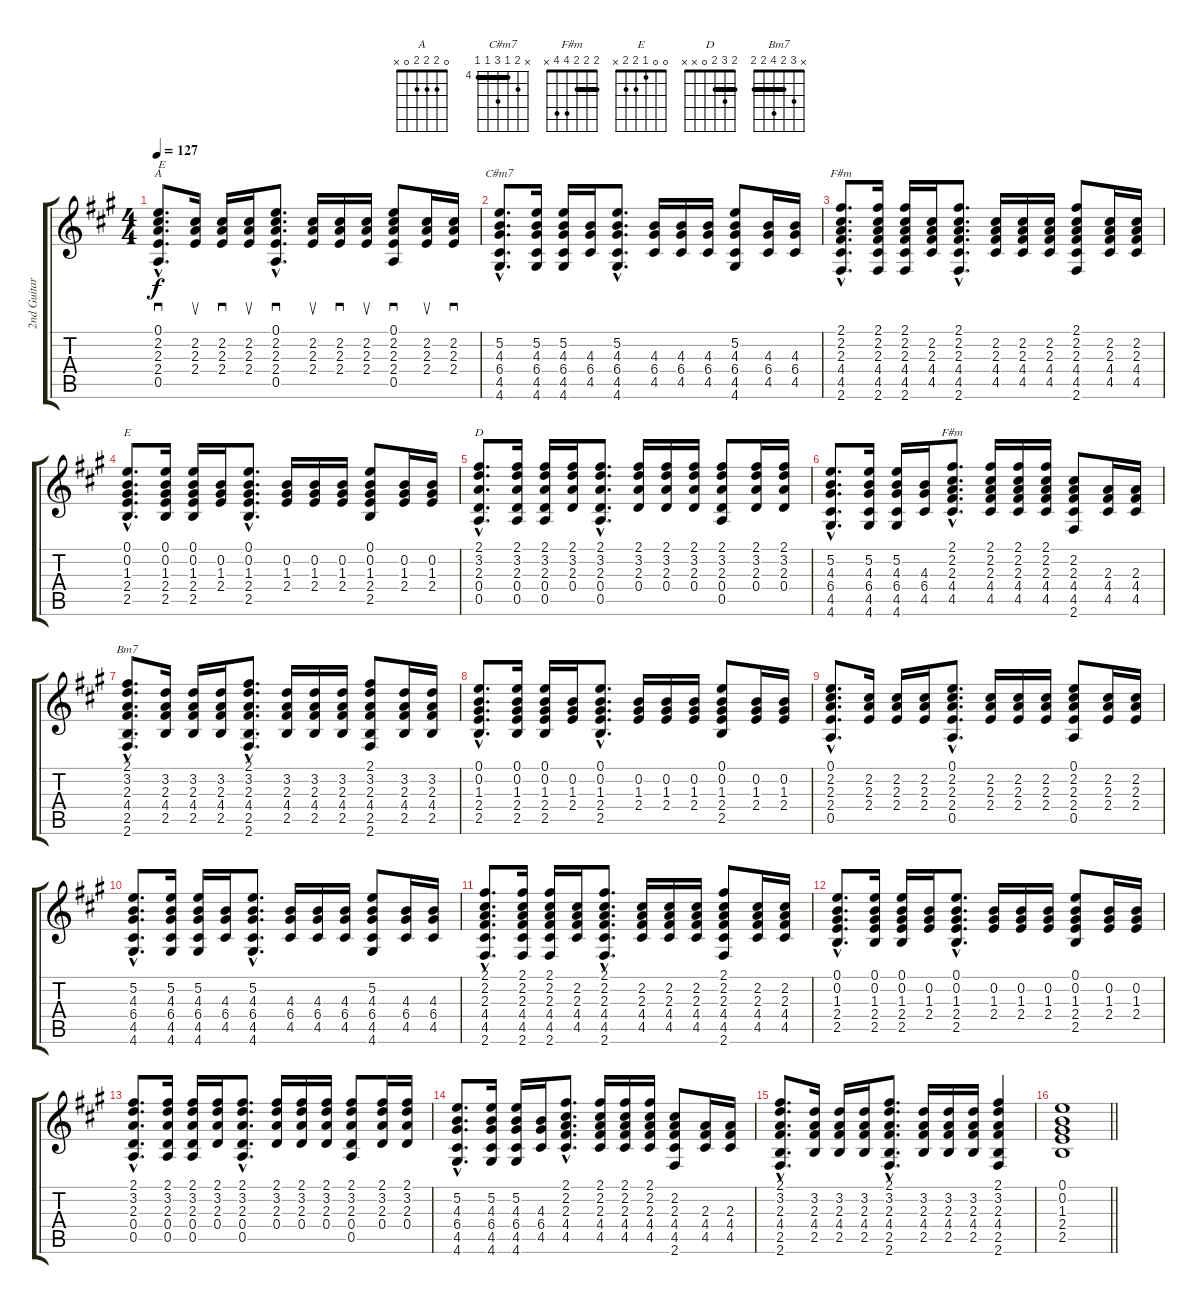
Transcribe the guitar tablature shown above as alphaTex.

\track ("2nd Guitar" "2nd Guitar") {instrument acousticguitarnylon}
\staff {score tabs}
\tuning (E4 B3 G3 D3 A2 E2) {hide}
\chord ("A" 0 2 2 2 0 x)
\chord ("C#m7" x 5 4 6 4 4) {firstfret 4 barre 4}
\chord ("F#m" x 2 2 4 4 2) {barre 2}
\chord ("E" 0 0 1 2 2 x)
\chord ("D" 2 3 2 0 x x) {barre 2}
\chord ("F#m" 2 2 2 4 4 x) {barre 2}
\chord ("Bm7" x 3 2 4 2 2) {barre 2}
\ts (4 4)
\tempo 127
\clef g2
\ks a
(0.1{hac} 2.2 2.3{hac} 2.4{hac} 0.5{hac}).8{d sd ch "A" txt "E" dy f volume 14} (2.2 2.3 2.4).16{su} (2.2 2.3 2.4).16{sd} (2.2 2.3 2.4).16{su} (0.1{hac} 2.2{hac} 2.3{hac} 2.4{hac} 0.5{hac}).8{d sd} (2.2 2.3 2.4).16{su} (2.2 2.3 2.4).16{sd} (2.2 2.3 2.4).16{su} (0.1 2.2 2.3 2.4 0.5).8{sd} (2.2 2.3 2.4).16{su} (2.2 2.3 2.4).16{sd} |
(5.2 4.3{hac} 6.4{hac} 4.5{hac} 4.6{hac}).8{d ch "C#m7"} (5.2 4.3 6.4 4.5 4.6).16 (5.2 4.3 6.4 4.5 4.6).16 (4.3 6.4 4.5).16 (5.2{hac} 4.3{hac} 6.4{hac} 4.5{hac} 4.6{hac}).8{d} (4.3 6.4 4.5).16 (4.3 6.4 4.5).16 (4.3 6.4 4.5).16 (5.2 4.3 6.4 4.5 4.6).8 (4.3 6.4 4.5).16 (4.3 6.4 4.5).16 |
(2.1{hac} 2.2 2.3{hac} 4.4{hac} 4.5{hac} 2.6{hac}).8{d ch "F#m"} (2.1 2.2 2.3 4.4 4.5 2.6).16 (2.1 2.2 2.3 4.4 4.5 2.6).16 (2.2 2.3 4.4 4.5).16 (2.1{hac} 2.2{hac} 2.3{hac} 4.4{hac} 4.5{hac} 2.6{hac}).8{d} (2.2 2.3 4.4 4.5).16 (2.2 2.3 4.4 4.5).16 (2.2 2.3 4.4 4.5).16 (2.1 2.2 2.3 4.4 4.5 2.6).8 (2.2 2.3 4.4 4.5).16 (2.2 2.3 4.4 4.5).16 |
(0.1{hac} 0.2 1.3{hac} 2.4{hac} 2.5{hac}).8{d ch "E"} (0.1 0.2 1.3 2.4 2.5).16 (0.1 0.2 1.3 2.4 2.5).16 (0.2 1.3 2.4).16 (0.1{hac} 0.2{hac} 1.3{hac} 2.4{hac} 2.5{hac}).8{d} (0.2 1.3 2.4).16 (0.2 1.3 2.4).16 (0.2 1.3 2.4).16 (0.1 0.2 1.3 2.4 2.5).8 (0.2 1.3 2.4).16 (0.2 1.3 2.4).16 |
(2.1{hac} 3.2 2.3{hac} 0.4{hac} 0.5{hac}).8{d ch "D"} (2.1 3.2 2.3 0.4 0.5).16 (2.1 3.2 2.3 0.4 0.5).16 (2.1 3.2 2.3 0.4).16 (2.1{hac} 3.2{hac} 2.3{hac} 0.4{hac} 0.5{hac}).8{d} (2.1 3.2 2.3 0.4).16 (2.1 3.2 2.3 0.4).16 (2.1 3.2 2.3 0.4).16 (2.1 3.2 2.3 0.4 0.5).8 (2.1 3.2 2.3 0.4).16 (2.1 3.2 2.3 0.4).16 |
(5.2 4.3{hac} 6.4{hac} 4.5{hac} 4.6{hac}).8{d} (5.2 4.3 6.4 4.5 4.6).16 (5.2 4.3 6.4 4.5 4.6).16 (4.3 6.4 4.5).16 (2.1{hac} 2.2{hac} 2.3{hac} 4.4{hac} 4.5{hac}).8{d ch "F#m"} (2.1 2.2 2.3 4.4 4.5).16 (2.1 2.2 2.3 4.4 4.5).16 (2.1 2.2 2.3 4.4 4.5).16 (2.2 2.3 4.4 4.5 2.6).8 (2.3 4.4 4.5).16 (2.3 4.4 4.5).16 |
(2.1{hac} 3.2 2.3{hac} 4.4{hac} 2.5{hac} 2.6{hac}).8{d ch "Bm7"} (3.2 2.3 4.4 2.5).16 (3.2 2.3 4.4 2.5).16 (3.2 2.3 4.4 2.5).16 (2.1{hac} 3.2 2.3{hac} 4.4{hac} 2.5{hac} 2.6{hac}).8{d} (3.2 2.3 4.4 2.5).16 (3.2 2.3 4.4 2.5).16 (3.2 2.3 4.4 2.5).16 (2.1 3.2 2.3 4.4 2.5 2.6).8 (3.2 2.3 4.4 2.5).16 (3.2 2.3 4.4 2.5).16 |
(0.1{hac} 0.2 1.3{hac} 2.4{hac} 2.5{hac}).8{d} (0.1 0.2 1.3 2.4 2.5).16 (0.1 0.2 1.3 2.4 2.5).16 (0.2 1.3 2.4).16 (0.1{hac} 0.2{hac} 1.3{hac} 2.4{hac} 2.5{hac}).8{d} (0.2 1.3 2.4).16 (0.2 1.3 2.4).16 (0.2 1.3 2.4).16 (0.1 0.2 1.3 2.4 2.5).8 (0.2 1.3 2.4).16 (0.2 1.3 2.4).16 |
(0.1{hac} 2.2 2.3{hac} 2.4{hac} 0.5{hac}).8{d} (2.2 2.3 2.4).16 (2.2 2.3 2.4).16 (2.2 2.3 2.4).16 (0.1{hac} 2.2{hac} 2.3{hac} 2.4{hac} 0.5{hac}).8{d} (2.2 2.3 2.4).16 (2.2 2.3 2.4).16 (2.2 2.3 2.4).16 (0.1 2.2 2.3 2.4 0.5).8 (2.2 2.3 2.4).16 (2.2 2.3 2.4).16 |
(5.2 4.3{hac} 6.4{hac} 4.5{hac} 4.6{hac}).8{d} (5.2 4.3 6.4 4.5 4.6).16 (5.2 4.3 6.4 4.5 4.6).16 (4.3 6.4 4.5).16 (5.2{hac} 4.3{hac} 6.4{hac} 4.5{hac} 4.6{hac}).8{d} (4.3 6.4 4.5).16 (4.3 6.4 4.5).16 (4.3 6.4 4.5).16 (5.2 4.3 6.4 4.5 4.6).8 (4.3 6.4 4.5).16 (4.3 6.4 4.5).16 |
(2.1{hac} 2.2 2.3{hac} 4.4{hac} 4.5{hac} 2.6{hac}).8{d} (2.1 2.2 2.3 4.4 4.5 2.6).16 (2.1 2.2 2.3 4.4 4.5 2.6).16 (2.2 2.3 4.4 4.5).16 (2.1{hac} 2.2{hac} 2.3{hac} 4.4{hac} 4.5{hac} 2.6{hac}).8{d} (2.2 2.3 4.4 4.5).16 (2.2 2.3 4.4 4.5).16 (2.2 2.3 4.4 4.5).16 (2.1 2.2 2.3 4.4 4.5 2.6).8 (2.2 2.3 4.4 4.5).16 (2.2 2.3 4.4 4.5).16 |
(0.1{hac} 0.2 1.3{hac} 2.4{hac} 2.5{hac}).8{d} (0.1 0.2 1.3 2.4 2.5).16 (0.1 0.2 1.3 2.4 2.5).16 (0.2 1.3 2.4).16 (0.1{hac} 0.2{hac} 1.3{hac} 2.4{hac} 2.5{hac}).8{d} (0.2 1.3 2.4).16 (0.2 1.3 2.4).16 (0.2 1.3 2.4).16 (0.1 0.2 1.3 2.4 2.5).8 (0.2 1.3 2.4).16 (0.2 1.3 2.4).16 |
(2.1{hac} 3.2 2.3{hac} 0.4{hac} 0.5{hac}).8{d} (2.1 3.2 2.3 0.4 0.5).16 (2.1 3.2 2.3 0.4 0.5).16 (2.1 3.2 2.3 0.4).16 (2.1{hac} 3.2{hac} 2.3{hac} 0.4{hac} 0.5{hac}).8{d} (2.1 3.2 2.3 0.4).16 (2.1 3.2 2.3 0.4).16 (2.1 3.2 2.3 0.4).16 (2.1 3.2 2.3 0.4 0.5).8 (2.1 3.2 2.3 0.4).16 (2.1 3.2 2.3 0.4).16 |
(5.2 4.3{hac} 6.4{hac} 4.5{hac} 4.6{hac}).8{d} (5.2 4.3 6.4 4.5 4.6).16 (5.2 4.3 6.4 4.5 4.6).16 (4.3 6.4 4.5).16 (2.1{hac} 2.2{hac} 2.3{hac} 4.4{hac} 4.5{hac}).8{d} (2.1 2.2 2.3 4.4 4.5).16 (2.1 2.2 2.3 4.4 4.5).16 (2.1 2.2 2.3 4.4 4.5).16 (2.2 2.3 4.4 4.5 2.6).8 (2.3 4.4 4.5).16 (2.3 4.4 4.5).16 |
(2.1{hac} 3.2 2.3{hac} 4.4{hac} 2.5{hac} 2.6{hac}).8{d} (3.2 2.3 4.4 2.5).16 (3.2 2.3 4.4 2.5).16 (3.2 2.3 4.4 2.5).16 (2.1{hac} 3.2 2.3{hac} 4.4{hac} 2.5{hac} 2.6{hac}).8{d} (3.2 2.3 4.4 2.5).16 (3.2 2.3 4.4 2.5).16 (3.2 2.3 4.4 2.5).16 (2.1 3.2 2.3 4.4 2.5 2.6).4 |
\barLineRight lightlight
(0.1 0.2 1.3 2.4 2.5).1
